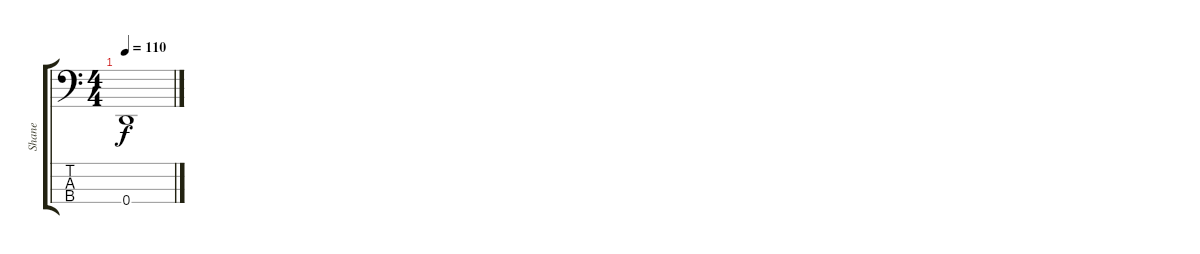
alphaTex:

\track ("Shane" "Shane") {instrument electricbasspick}
\staff {score tabs}
\tuning (G2 D2 A1 D1) {hide}
\ts (4 4)
\tempo 110
\clef f4
\ks c
0.4{t}.1{dy f}
